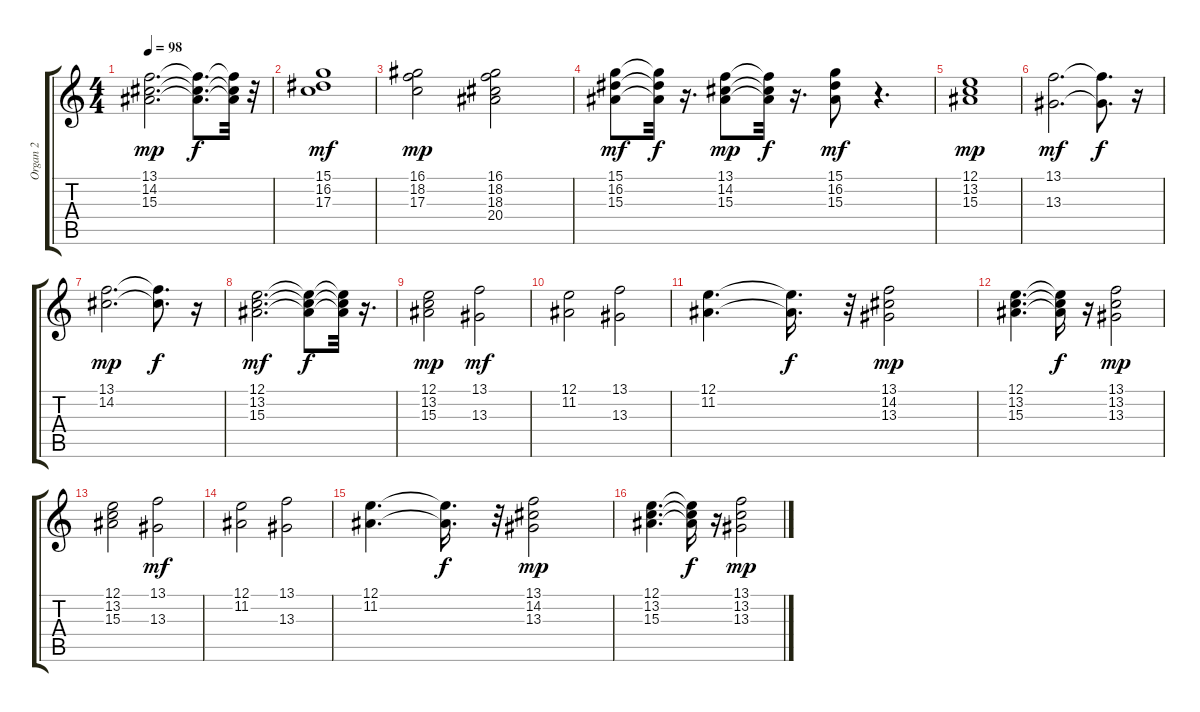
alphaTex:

\track ("Organ 2" "Organ 2") {instrument percussiveorgan}
\staff {score tabs}
\tuning (E4 B3 G3 D3 A2 E2) {hide}
\ts (4 4)
\tempo 98
\clef g2
\ks c
(13.1 14.2 15.3).2{d dy mp} (13.1{t} 14.2{t} 15.3{t}).8{d dy f} (13.1{t} 14.2{t} 15.3{t}).32 r.32 |
(15.1 16.2 17.3).1{dy mf} |
(16.1 18.2 17.3).2{dy mp} (16.1 18.2 18.3 20.4).2 |
(15.1 16.2 15.3).8{dy mf} (15.1{t} 16.2{t} 15.3{t}).32{dy f} r.16{d} (13.1 14.2 15.3).8{dy mp} (13.1{t} 14.2{t} 15.3{t}).32{dy f} r.16{d} (15.1 16.2 15.3).8{dy mf} r.4{d} |
(12.1 13.2 15.3).1{dy mp} |
(13.1 13.3).2{d dy mf} (13.1{t} 13.3{t}).8{d dy f} r.16 |
(13.1 14.2).2{d dy mp} (13.1{t} 14.2{t}).8{d dy f} r.16 |
(12.1 13.2 15.3).2{d dy mf} (12.1{t} 13.2{t} 15.3{t}).8{dy f} (12.1{t} 13.2{t} 15.3{t}).32 r.16{d} |
(12.1 13.2 15.3).2{dy mp} (13.1 13.3).2{dy mf} |
(12.1 11.2).2 (13.1 13.3).2 |
(12.1 11.2).4{d} (12.1{t} 11.2{t}).16{d dy f} r.32 (13.1 14.2 13.3).2{dy mp} |
(12.1 13.2 15.3).4{d} (12.1{t} 13.2{t} 15.3{t}).16{dy f} r.16 (13.1 13.2 13.3).2{dy mp} |
(12.1 13.2 15.3).2 (13.1 13.3).2{dy mf} |
(12.1 11.2).2 (13.1 13.3).2 |
(12.1 11.2).4{d} (12.1{t} 11.2{t}).16{d dy f} r.32 (13.1 14.2 13.3).2{dy mp} |
(12.1 13.2 15.3).4{d} (12.1{t} 13.2{t} 15.3{t}).16{dy f} r.16 (13.1 13.2 13.3).2{dy mp}
